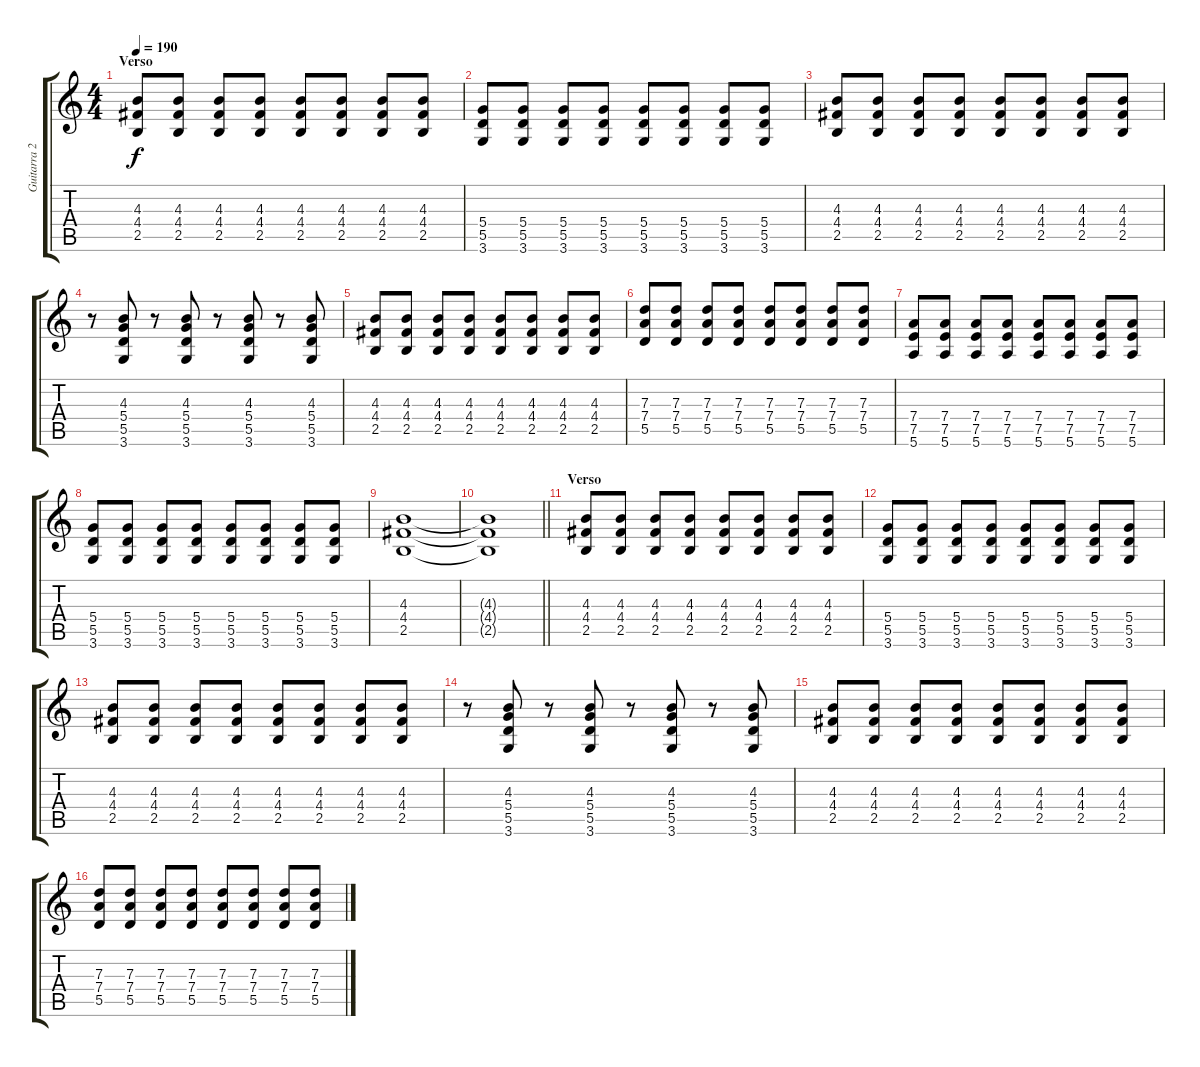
\track ("Guitarra 2 - Erik" "Guitarra 2") {instrument overdrivenguitar}
\staff {score tabs}
\tuning (E4 B3 G3 D3 A2 E2) {hide}
\ts (4 4)
\section ("" "Verso ")
\tempo 190
\clef g2
\ks c
(4.3 4.4 2.5).8{dy f} (4.3 4.4 2.5).8 (4.3 4.4 2.5).8 (4.3 4.4 2.5).8 (4.3 4.4 2.5).8 (4.3 4.4 2.5).8 (4.3 4.4 2.5).8 (4.3 4.4 2.5).8 |
(5.4 5.5 3.6).8 (5.4 5.5 3.6).8 (5.4 5.5 3.6).8 (5.4 5.5 3.6).8 (5.4 5.5 3.6).8 (5.4 5.5 3.6).8 (5.4 5.5 3.6).8 (5.4 5.5 3.6).8 |
(4.3 4.4 2.5).8 (4.3 4.4 2.5).8 (4.3 4.4 2.5).8 (4.3 4.4 2.5).8 (4.3 4.4 2.5).8 (4.3 4.4 2.5).8 (4.3 4.4 2.5).8 (4.3 4.4 2.5).8 |
r.8 (4.3 5.4 5.5 3.6).8 r.8 (4.3 5.4 5.5 3.6).8 r.8 (4.3 5.4 5.5 3.6).8 r.8 (4.3 5.4 5.5 3.6).8 |
(4.3 4.4 2.5).8 (4.3 4.4 2.5).8 (4.3 4.4 2.5).8 (4.3 4.4 2.5).8 (4.3 4.4 2.5).8 (4.3 4.4 2.5).8 (4.3 4.4 2.5).8 (4.3 4.4 2.5).8 |
(7.3 7.4 5.5).8 (7.3 7.4 5.5).8 (7.3 7.4 5.5).8 (7.3 7.4 5.5).8 (7.3 7.4 5.5).8 (7.3 7.4 5.5).8 (7.3 7.4 5.5).8 (7.3 7.4 5.5).8 |
(7.4 7.5 5.6).8 (7.4 7.5 5.6).8 (7.4 7.5 5.6).8 (7.4 7.5 5.6).8 (7.4 7.5 5.6).8 (7.4 7.5 5.6).8 (7.4 7.5 5.6).8 (7.4 7.5 5.6).8 |
(5.4 5.5 3.6).8 (5.4 5.5 3.6).8 (5.4 5.5 3.6).8 (5.4 5.5 3.6).8 (5.4 5.5 3.6).8 (5.4 5.5 3.6).8 (5.4 5.5 3.6).8 (5.4 5.5 3.6).8 |
(4.3 4.4 2.5).1 |
\barLineRight lightlight
(4.3{t} 4.4{t} 2.5{t}).1 |
\section ("" "Verso")
(4.3 4.4 2.5).8 (4.3 4.4 2.5).8 (4.3 4.4 2.5).8 (4.3 4.4 2.5).8 (4.3 4.4 2.5).8 (4.3 4.4 2.5).8 (4.3 4.4 2.5).8 (4.3 4.4 2.5).8 |
(5.4 5.5 3.6).8 (5.4 5.5 3.6).8 (5.4 5.5 3.6).8 (5.4 5.5 3.6).8 (5.4 5.5 3.6).8 (5.4 5.5 3.6).8 (5.4 5.5 3.6).8 (5.4 5.5 3.6).8 |
(4.3 4.4 2.5).8 (4.3 4.4 2.5).8 (4.3 4.4 2.5).8 (4.3 4.4 2.5).8 (4.3 4.4 2.5).8 (4.3 4.4 2.5).8 (4.3 4.4 2.5).8 (4.3 4.4 2.5).8 |
r.8 (4.3 5.4 5.5 3.6).8 r.8 (4.3 5.4 5.5 3.6).8 r.8 (4.3 5.4 5.5 3.6).8 r.8 (4.3 5.4 5.5 3.6).8 |
(4.3 4.4 2.5).8 (4.3 4.4 2.5).8 (4.3 4.4 2.5).8 (4.3 4.4 2.5).8 (4.3 4.4 2.5).8 (4.3 4.4 2.5).8 (4.3 4.4 2.5).8 (4.3 4.4 2.5).8 |
(7.3 7.4 5.5).8 (7.3 7.4 5.5).8 (7.3 7.4 5.5).8 (7.3 7.4 5.5).8 (7.3 7.4 5.5).8 (7.3 7.4 5.5).8 (7.3 7.4 5.5).8 (7.3 7.4 5.5).8
